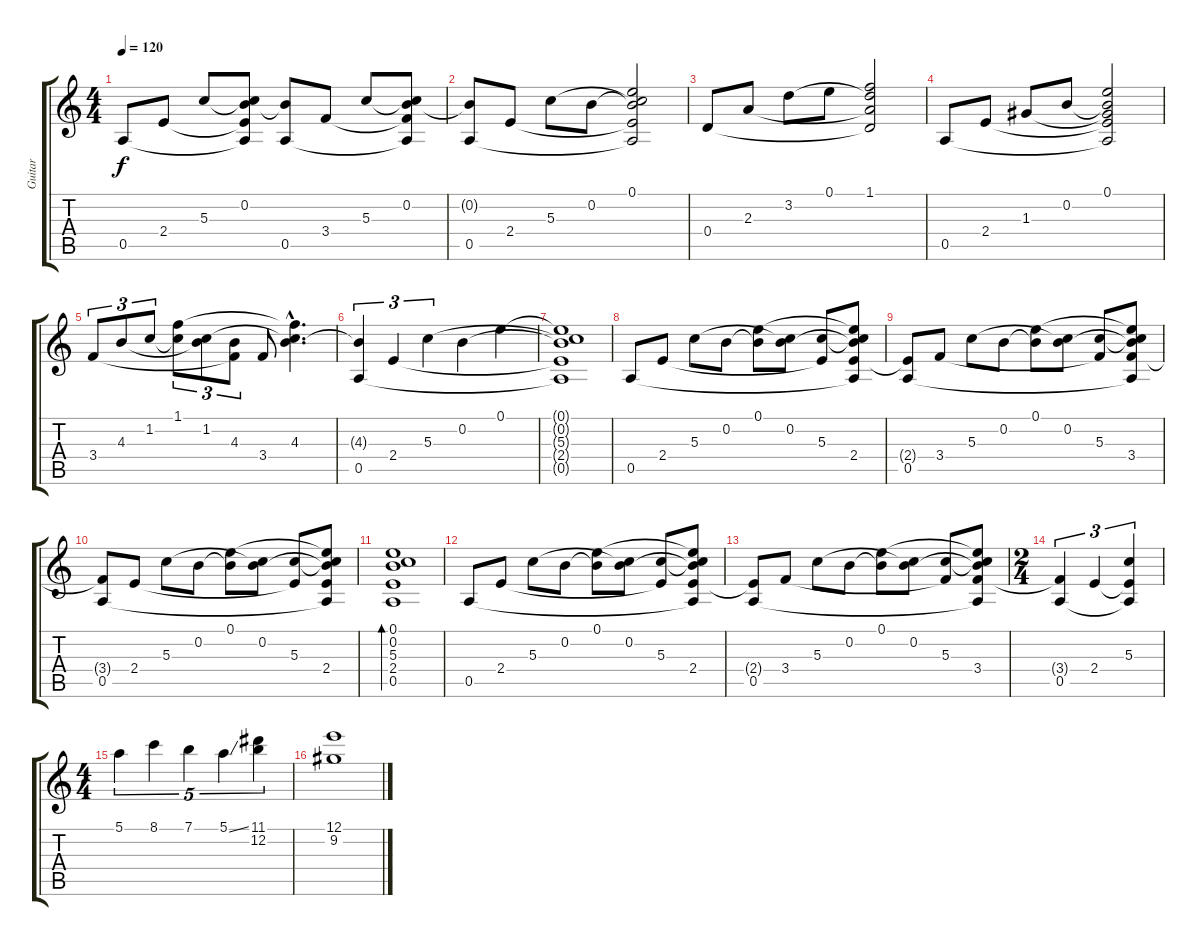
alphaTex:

\track ("Guitar" "Guitar") {instrument acousticguitarsteel}
\staff {score tabs}
\tuning (E4 B3 G3 D3 A2 E2) {hide}
\ts (4 4)
\tempo 120
\clef g2
\ks c
0.5.8{dy f} 2.4.8 5.3.8 (0.2 5.3{t} 2.4{t} 0.5{t}).8 (0.2{t} 0.5).8 3.4.8 5.3.8 (0.2 5.3{t} 3.4{t} 0.5{t}).8 |
(0.2{t} 0.5).8 2.4.8 5.3.8 0.2.8 (0.1 0.2{t} 5.3{t} 2.4{t} 0.5{t}).2 |
0.4.8 2.3.8 3.2.8 0.1.8 (1.1 3.2{t} 2.3{t} 0.4{t}).2 |
0.5.8 2.4.8 1.3.8 0.2.8 (0.1 0.2{t} 1.3{t} 2.4{t} 0.5{t}).2 |
3.4.8{tu (3 2)} 4.3.8{tu (3 2)} 1.2.8{tu (3 2)} (1.1 1.2{t}).8{tu (3 2)} (1.2 4.3{t}).8{tu (3 2)} (4.3 3.4{t}).8{tu (3 2)} 3.4.8 (1.1{hac t} 1.2{hac t} 4.3{hac}).4{d} |
(4.3{t} 0.5).4{tu (3 2)} 2.4.4{tu (3 2)} 5.3.4{tu (3 2)} 0.2.4 0.1.4 |
(0.1{t} 0.2{t} 5.3{t} 2.4{t} 0.5{t}).1 |
0.5.8 2.4.8 5.3.8 0.2.8 (0.1 0.2{t}).8 (0.2 5.3{t}).8 (5.3 2.4{t}).8 (0.1{t} 0.2{t} 5.3{t} 2.4 0.5{t}).8 |
(2.4{t} 0.5).8 3.4.8 5.3.8 0.2.8 (0.1 0.2{t}).8 (0.2 5.3{t}).8 (5.3 3.4{t}).8 (0.1{t} 0.2{t} 5.3{t} 3.4 0.5{t}).8 |
(3.4{t} 0.5).8 2.4.8 5.3.8 0.2.8 (0.1 0.2{t}).8 (0.2 5.3{t}).8 (5.3 2.4{t}).8 (0.1{t} 0.2{t} 5.3{t} 2.4 0.5{t}).8 |
(0.1 0.2 5.3 2.4 0.5).1{bd 480} |
0.5.8 2.4.8 5.3.8 0.2.8 (0.1 0.2{t}).8 (0.2 5.3{t}).8 (5.3 2.4{t}).8 (0.1{t} 0.2{t} 5.3{t} 2.4 0.5{t}).8 |
(2.4{t} 0.5).8 3.4.8 5.3.8 0.2.8 (0.1 0.2{t}).8 (0.2 5.3{t}).8 (5.3 3.4{t}).8 (0.1{t} 0.2{t} 5.3{t} 3.4 0.5{t}).8 |
\ts (2 4)
(3.4{t} 0.5).4{tu (3 2)} 2.4.4{tu (3 2)} (5.3 2.4{t} 0.5{t}).4{tu (3 2)} |
\ts (4 4)
5.1.4{tu (5 4)} 8.1.4{tu (5 4)} 7.1.4{tu (5 4)} 5.1{ss}.4{tu (5 4)} (11.1 12.2).4{tu (5 4)} |
(12.1 9.2).1
